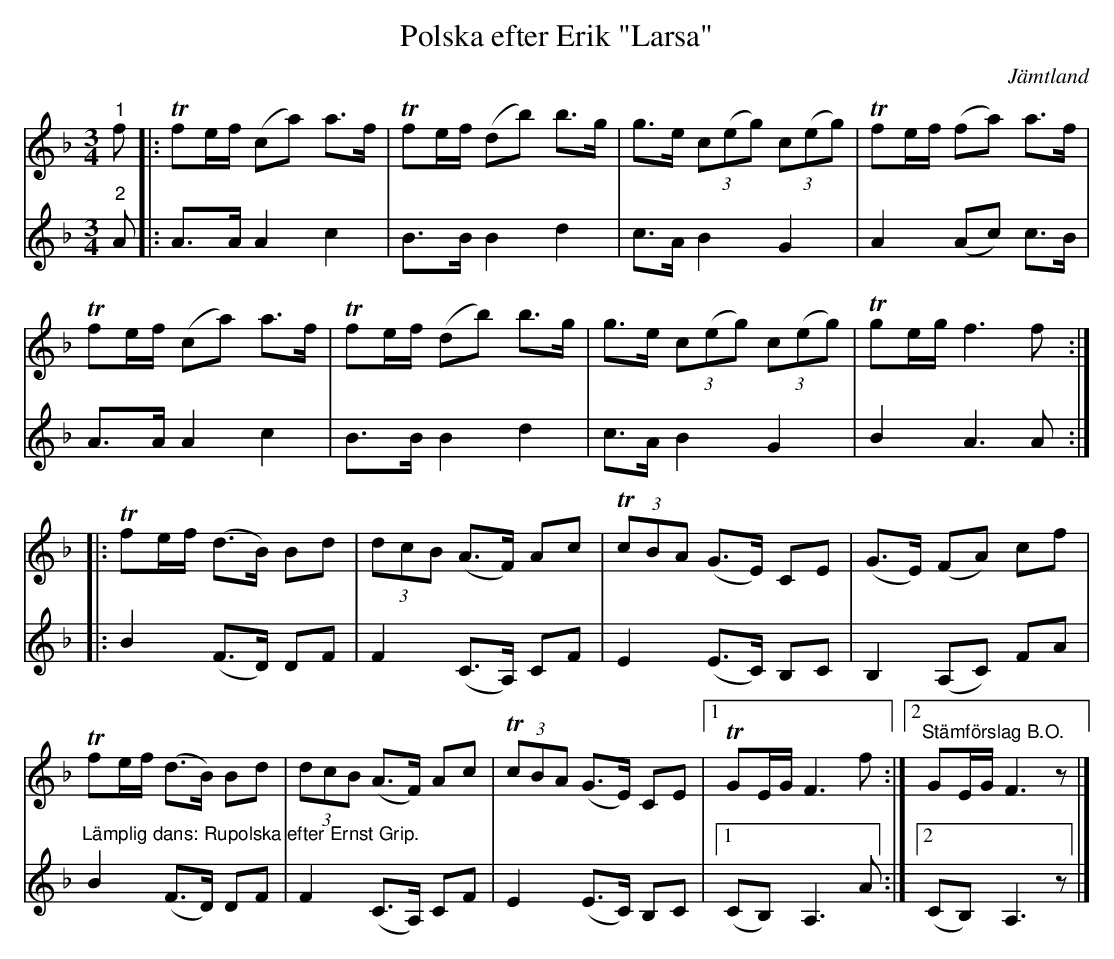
X:1
T:Polska efter Erik "Larsa"
O:Jämtland
L:1/8
M:3/4
K:F
V:1
"^1" f |:T fe/f/ (ca) a>f |T fe/f/ (db) b>g | g>e (3c(eg) (3c(eg) |T fe/f/ (fa) a>f |
T fe/f/ (ca) a>f |T fe/f/ (db) b>g | g>e (3c(eg) (3c(eg) |T ge/g/ f3 f ::
T fe/f/ (d>B) Bd | (3dcB (A>F) Ac |T (3cBA (G>E) CE | (G>E) (FA) cf |T
fe/f/ (d>B) Bd | (3dcB (A>F) Ac |T (3cBA (G>E) CE |1T GE/G/ F3 f :|2"^Stämförslag B.O." GE/G/ F3 z |]
V:2
"^2" A |: A>A A2 c2 | B>B B2 d2 | c>A B2 G2 | A2 (Ac) c>B | A>A A2 c2 | B>B B2 d2 | c>A B2 G2 |
B2 A3 A :: B2 (F>D) DF | F2 (C>A,) CF | E2 (E>C) B,C | B,2 (A,C) FA | "^Lämplig dans: Rupolska efter Ernst Grip." B2 (F>D) DF | F2 (C>A,) CF |
E2 (E>C) B,C |1 (CB,) A,3 A :|2 (CB,) A,3 z |]
